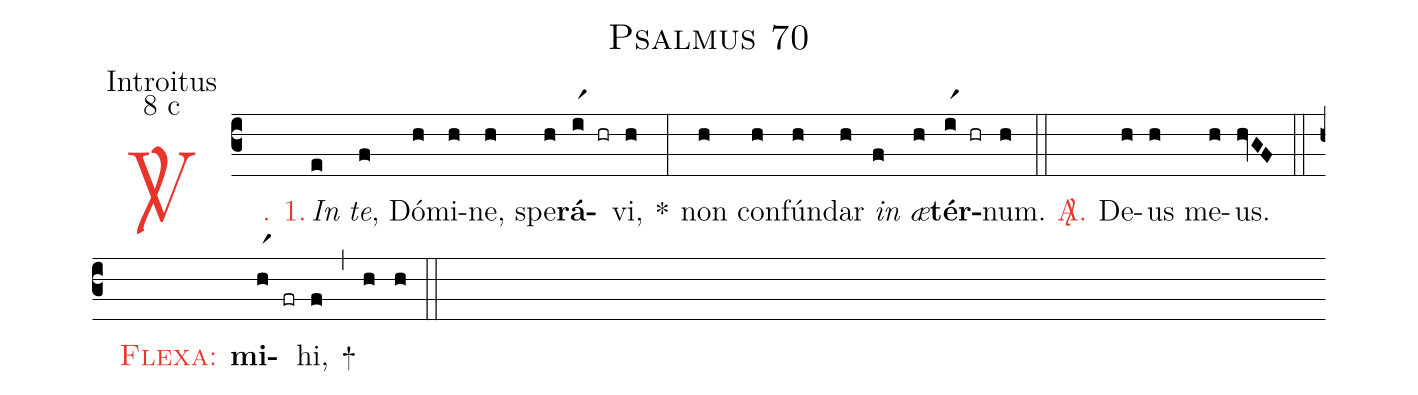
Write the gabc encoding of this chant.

name: Psalmus 70;
office-part: Introitus;
mode: 8;
mode-differentia: c;
%%
(c3)

<c><sp>V/</sp>. 1.</c>() <i>In</i>(e) <i>te</i>,(f) Dó(h)mi(h)ne,(h) spe(h)<b>rá</b>(ir1 hr)vi,(h) *(:) non(h) con(h)fún(h)dar(h) <i>in</i>(f) <i>æ</i>(h)<b>tér</b>(ir1 hr)num.(h)

(::)

<nlba><c><sp>A/</sp>.</c>() De</nlba>(h)us(h) me(h)us.(hvGF)

(::)

<c><sc>Flexa</sc>:</c>() <b>mi</b>(hr1 fr)hi,(f) +(,) (h) (h)

(::)
